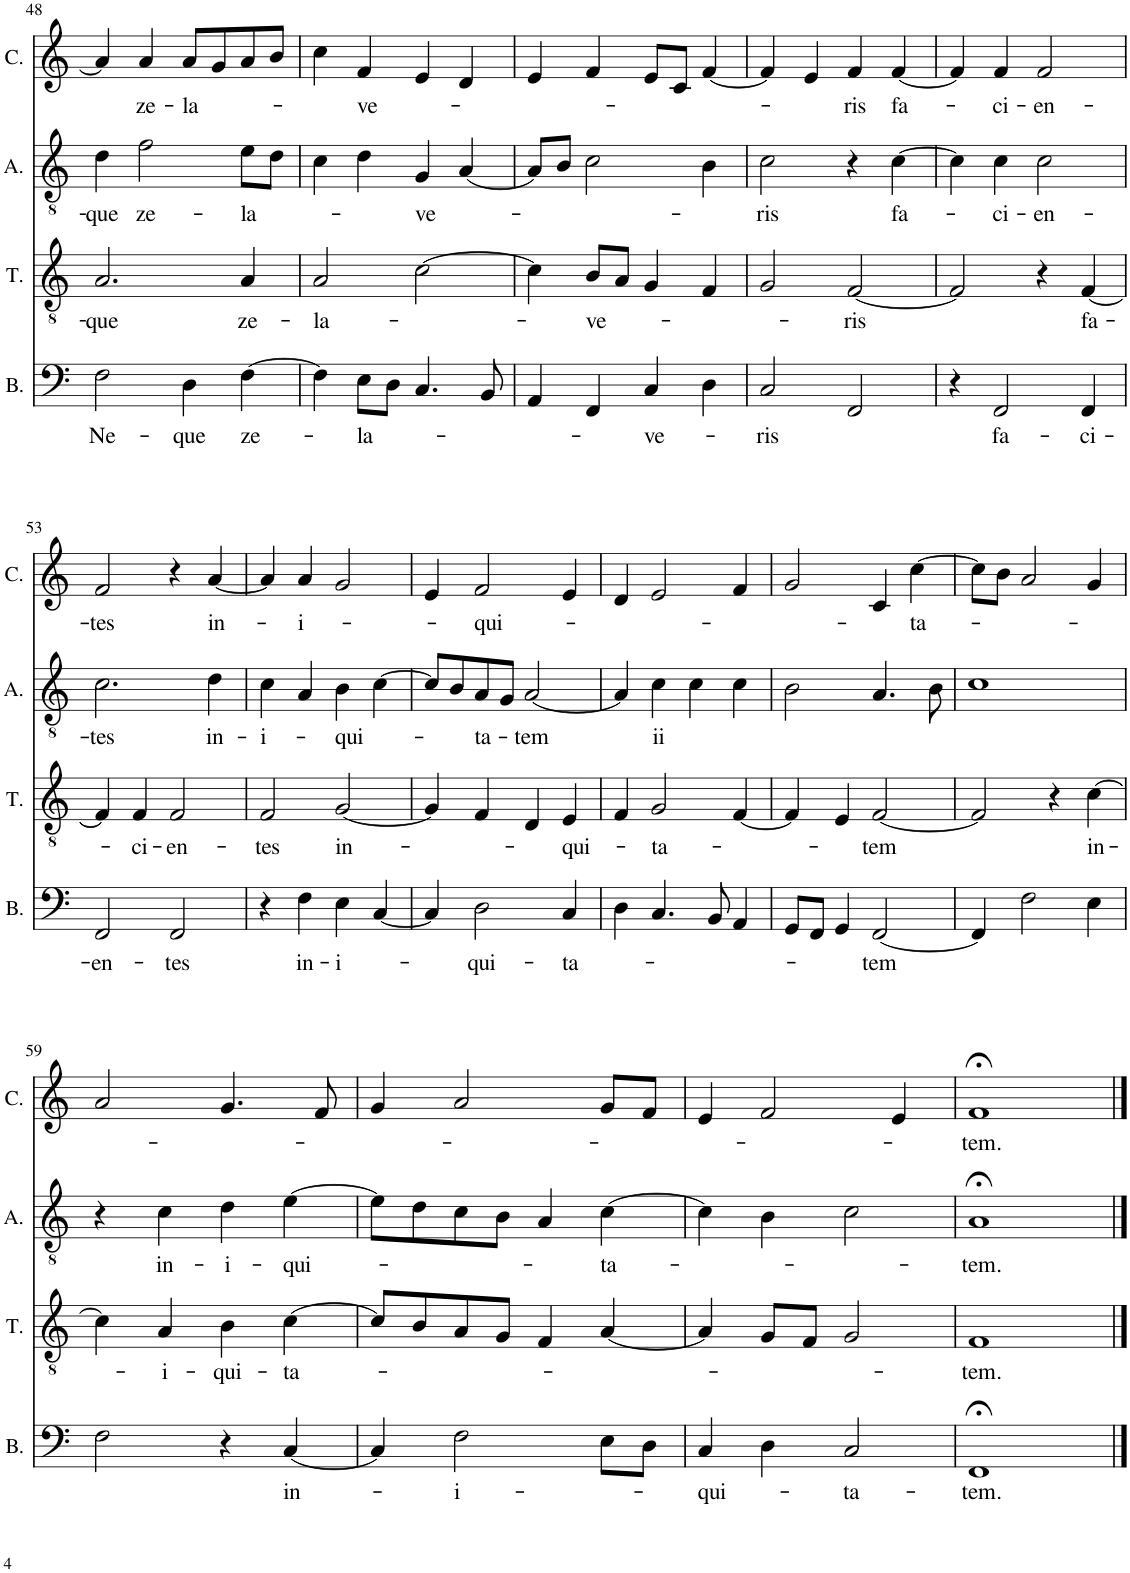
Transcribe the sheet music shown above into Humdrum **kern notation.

**kern	**text	**kern	**text	**kern	**text	**kern	**text
*part4	*part4	*part3	*part3	*part2	*part2	*part1	*part1
*staff4	*staff4	*staff3	*staff3	*staff2	*staff2	*staff1	*staff1
*I"Bass	*	*I"Tenor	*	*I"Altus	*	*I"Cantus	*
*I'B.	*	*I'T.	*	*I'A.	*	*I'C.	*
!!LO:PB:g=z
*clefF4	*	*clefGv2	*	*clefGv2	*	*clefG2	*
*k[]	*	*k[]	*	*k[]	*	*k[]	*
*M2/2	*	*M2/2	*	*M2/2	*	*M2/2	*
*met(c|)	*	*met(c|)	*	*met(c|)	*	*met(c|)	*
=48	=48	=48	=48	=48	=48	=48	=48
!	!LO:LY:b	!	!LO:LY:b	!	!LO:LY:b	!	!
2F\	Ne-	2.A/	-que	4d\	-que	4a/]	.
!	!	!	!	!	!LO:LY:b	!	!LO:LY:b
.	.	.	.	2f\	ze-	4a/	ze-
!	!LO:LY:b	!	!	!	!	!	!LO:LY:b
4D\	-que	.	.	.	.	8a/L	-la-
.	.	.	.	.	.	8g/	.
!	!LO:LY:b	!	!LO:LY:b	!	!LO:LY:b	!	!
[4F\	ze-	4A/	ze-	8e\L	-la-	8a/	.
.	.	.	.	8d\J	.	8b/J	.
=49	=49	=49	=49	=49	=49	=49	=49
!	!	!	!LO:LY:b	!	!	!	!
4F\]	.	2A/	-la-	4c\	.	4cc\	.
!	!LO:LY:b	!	!	!	!	!	!LO:LY:b
8E\L	-la-	.	.	4d\	.	4f/	-ve-
8D\J	.	.	.	.	.	.	.
!	!	!	!	!	!LO:LY:b	!	!
4.C/	.	[2c\	.	4G/	-ve-	4e/	.
.	.	.	.	[4A/	.	4d/	.
8BB/	.	.	.	.	.	.	.
=50	=50	=50	=50	=50	=50	=50	=50
4AA/	.	4c\]	.	8A/L]	.	4e/	.
.	.	.	.	8B/J	.	.	.
!	!	!	!LO:LY:b	!	!	!	!
4FF/	.	8B/L	-ve-	2c\	.	4f/	.
.	.	8A/J	.	.	.	.	.
!	!LO:LY:b	!	!	!	!	!	!
4C/	-ve-	4G/	.	.	.	8e/L	.
.	.	.	.	.	.	8c/J	.
4D\	.	4F/	.	4B\	.	[4f/	.
=51	=51	=51	=51	=51	=51	=51	=51
!	!LO:LY:b	!	!	!	!LO:LY:b	!	!
2C/	-ris	2G/	.	2c\	-ris	4f/]	.
.	.	.	.	.	.	4e/	.
!	!	!	!LO:LY:b	!	!	!	!LO:LY:b
2FF/	.	[2F/	-ris	4r	.	4f/	-ris
!	!	!	!	!	!LO:LY:b	!	!LO:LY:b
.	.	.	.	[4c\	fa-	[4f/	fa-
=52	=52	=52	=52	=52	=52	=52	=52
4r	.	2F/]	.	4c\]	.	4f/]	.
!	!LO:LY:b	!	!	!	!LO:LY:b	!	!LO:LY:b
2FF/	fa-	.	.	4c\	-ci-	4f/	-ci-
!	!	!	!	!	!LO:LY:b	!	!LO:LY:b
.	.	4r	.	2c\	-en-	2f/	-en-
!	!LO:LY:b	!	!LO:LY:b	!	!	!	!
4FF/	-ci-	[4F/	fa-	.	.	.	.
!!LO:LB:g=z
=53	=53	=53	=53	=53	=53	=53	=53
!	!LO:LY:b	!	!	!	!LO:LY:b	!	!LO:LY:b
2FF/	-en-	4F/]	.	2.c\	-tes	2f/	-tes
!	!	!	!LO:LY:b	!	!	!	!
.	.	4F/	-ci-	.	.	.	.
!	!LO:LY:b	!	!LO:LY:b	!	!	!	!
2FF/	-tes	2F/	-en-	.	.	4r	.
!	!	!	!	!	!LO:LY:b	!	!LO:LY:b
.	.	.	.	4d\	in-	[4a/	in-
=54	=54	=54	=54	=54	=54	=54	=54
!	!	!	!LO:LY:b	!	!LO:LY:b	!	!
4r	.	2F/	-tes	4c\	-i-	4a/]	.
!	!LO:LY:b	!	!	!	!	!	!LO:LY:b
4F\	in-	.	.	4A/	.	4a/	-i-
!	!LO:LY:b	!	!LO:LY:b	!	!LO:LY:b	!	!
4E\	-i-	[2G/	in-	4B\	-qui-	2g/	.
[4C/	.	.	.	[4c\	.	.	.
=55	=55	=55	=55	=55	=55	=55	=55
4C/]	.	4G/]	.	8c/L]	.	4e/	.
.	.	.	.	8B/	.	.	.
!	!LO:LY:b	!	!	!	!LO:LY:b	!	!LO:LY:b
2D\	-qui-	4F/	.	8A/	-ta-	2f/	-qui-
.	.	.	.	8G/J	.	.	.
!	!	!	!	!	!LO:LY:b	!	!
.	.	4D/	.	[2A/	-tem	.	.
!	!LO:LY:b	!	!LO:LY:b	!	!	!	!
4C/	-ta-	4E/	-qui-	.	.	4e/	.
=56	=56	=56	=56	=56	=56	=56	=56
4D\	.	4F/	.	4A/]	.	4d/	.
!	!	!	!LO:LY:b	!	!LO:LY:b	!	!
4.C/	.	2G/	-ta-	4c\	ii	2e/	.
.	.	.	.	4c\	.	.	.
8BB/	.	.	.	.	.	.	.
4AA/	.	[4F/	.	4c\	.	4f/	.
=57	=57	=57	=57	=57	=57	=57	=57
8GG/L	.	4F/]	.	2B\	.	2g/	.
8FF/J	.	.	.	.	.	.	.
4GG/	.	4E/	.	.	.	.	.
!	!LO:LY:b	!	!LO:LY:b	!	!	!	!
[2FF/	-tem	[2F/	-tem	4.A/	.	4c/	.
!	!	!	!	!	!	!	!LO:LY:b
.	.	.	.	.	.	[4cc\	-ta-
.	.	.	.	8B\	.	.	.
=58	=58	=58	=58	=58	=58	=58	=58
4FF/]	.	2F/]	.	1c	.	8cc\L]	.
.	.	.	.	.	.	8b\J	.
2F\	.	.	.	.	.	2a/	.
.	.	4r	.	.	.	.	.
!	!	!	!LO:LY:b	!	!	!	!
4E\	.	[4c\	in-	.	.	4g/	.
!!LO:LB:g=z
=59	=59	=59	=59	=59	=59	=59	=59
2F\	.	4c\]	.	4r	.	2a/	.
!	!	!	!LO:LY:b	!	!LO:LY:b	!	!
.	.	4A/	-i-	4c\	in-	.	.
!	!	!	!LO:LY:b	!	!LO:LY:b	!	!
4r	.	4B\	-qui-	4d\	-i-	4.g/	.
!	!LO:LY:b	!	!LO:LY:b	!	!LO:LY:b	!	!
[4C/	in-	[4c\	-ta-	[4e\	-qui-	.	.
.	.	.	.	.	.	8f/	.
=60	=60	=60	=60	=60	=60	=60	=60
4C/]	.	8c/L]	.	8e\L]	.	4g/	.
.	.	8B/	.	8d\	.	.	.
!	!LO:LY:b	!	!	!	!	!	!
2F\	-i-	8A/	.	8c\	.	2a/	.
.	.	8G/J	.	8B\J	.	.	.
.	.	4F/	.	4A/	.	.	.
!	!	!	!	!	!LO:LY:b	!	!
8E\L	.	[4A/	.	[4c\	-ta-	8g/L	.
8D\J	.	.	.	.	.	8f/J	.
=61	=61	=61	=61	=61	=61	=61	=61
!	!LO:LY:b	!	!	!	!	!	!
4C/	-qui-	4A/]	.	4c\]	.	4e/	.
4D\	.	8G/L	.	4B\	.	2f/	.
.	.	8F/J	.	.	.	.	.
!	!LO:LY:b	!	!	!	!	!	!
2C/	-ta-	2G/	.	2c\	.	.	.
.	.	.	.	.	.	4e/	.
=62	=62	=62	=62	=62	=62	=62	=62
!	!LO:LY:b	!	!LO:LY:b	!	!LO:LY:b	!	!LO:LY:b
1FF;<	-tem.	1F	-tem.	1A;<	-tem.	1f;<	-tem.
==	==	==	==	==	==	==	==
*-	*-	*-	*-	*-	*-	*-	*-
